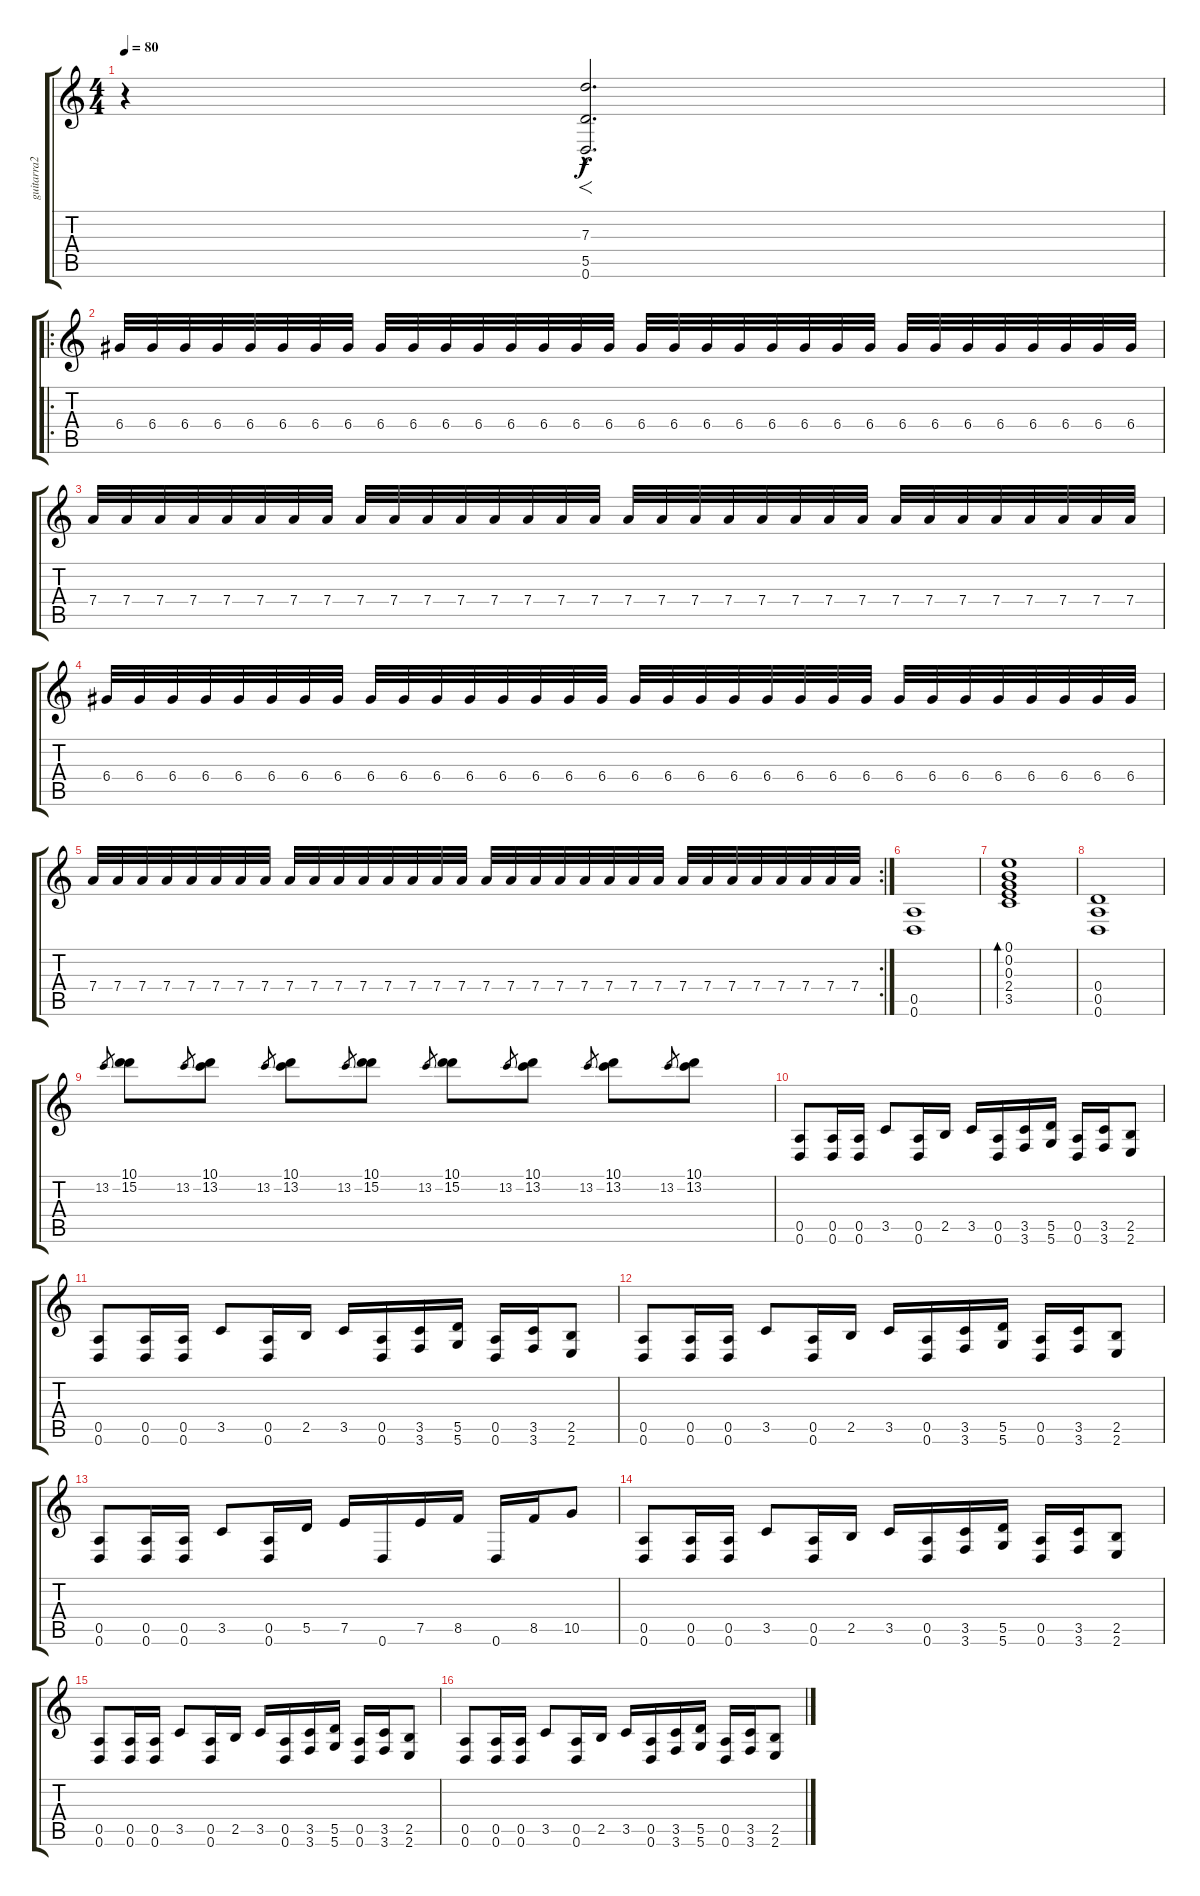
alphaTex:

\track ("guitarra2" "guitarra2") {instrument overdrivenguitar}
\staff {score tabs}
\tuning (E4 B3 G3 D3 A2 D2) {hide}
\ts (4 4)
\tempo 80
\clef g2
\ks c
r.4{dy f instrument overdrivenguitar} (7.3{hac} 5.5{hac} 0.6{hac}).2{f d} |
\ro
6.4.32 6.4.32 6.4.32 6.4.32 6.4.32 6.4.32 6.4.32 6.4.32 6.4.32 6.4.32 6.4.32 6.4.32 6.4.32 6.4.32 6.4.32 6.4.32 6.4.32 6.4.32 6.4.32 6.4.32 6.4.32 6.4.32 6.4.32 6.4.32 6.4.32 6.4.32 6.4.32 6.4.32 6.4.32 6.4.32 6.4.32 6.4.32 |
7.4.32 7.4.32 7.4.32 7.4.32 7.4.32 7.4.32 7.4.32 7.4.32 7.4.32 7.4.32 7.4.32 7.4.32 7.4.32 7.4.32 7.4.32 7.4.32 7.4.32 7.4.32 7.4.32 7.4.32 7.4.32 7.4.32 7.4.32 7.4.32 7.4.32 7.4.32 7.4.32 7.4.32 7.4.32 7.4.32 7.4.32 7.4.32 |
6.4.32 6.4.32 6.4.32 6.4.32 6.4.32 6.4.32 6.4.32 6.4.32 6.4.32 6.4.32 6.4.32 6.4.32 6.4.32 6.4.32 6.4.32 6.4.32 6.4.32 6.4.32 6.4.32 6.4.32 6.4.32 6.4.32 6.4.32 6.4.32 6.4.32 6.4.32 6.4.32 6.4.32 6.4.32 6.4.32 6.4.32 6.4.32 |
\rc 2
7.4.32 7.4.32 7.4.32 7.4.32 7.4.32 7.4.32 7.4.32 7.4.32 7.4.32 7.4.32 7.4.32 7.4.32 7.4.32 7.4.32 7.4.32 7.4.32 7.4.32 7.4.32 7.4.32 7.4.32 7.4.32 7.4.32 7.4.32 7.4.32 7.4.32 7.4.32 7.4.32 7.4.32 7.4.32 7.4.32 7.4.32 7.4.32 |
(0.5 0.6).1{instrument electricguitarjazz} |
(0.1 0.2 0.3 2.4 3.5).1{bd 240} |
(0.4 0.5 0.6).1 |
13.2.8{gr} (10.1 15.2).8{instrument overdrivenguitar} 13.2.8{gr} (10.1 13.2).8 13.2.8{gr} (10.1 13.2).8 13.2.8{gr} (10.1 15.2).8 13.2.8{gr} (10.1 15.2).8 13.2.8{gr} (10.1 13.2).8 13.2.8{gr} (10.1 13.2).8 13.2.8{gr} (10.1 13.2).8 |
(0.5 0.6).8 (0.5 0.6).16 (0.5 0.6).16 3.5.8 (0.5 0.6).16 2.5.16 3.5.16 (0.5 0.6).16 (3.5 3.6).16 (5.5 5.6).16 (0.5 0.6).16 (3.5 3.6).16 (2.5 2.6).8 |
(0.5 0.6).8 (0.5 0.6).16 (0.5 0.6).16 3.5.8 (0.5 0.6).16 2.5.16 3.5.16 (0.5 0.6).16 (3.5 3.6).16 (5.5 5.6).16 (0.5 0.6).16 (3.5 3.6).16 (2.5 2.6).8 |
(0.5 0.6).8 (0.5 0.6).16 (0.5 0.6).16 3.5.8 (0.5 0.6).16 2.5.16 3.5.16 (0.5 0.6).16 (3.5 3.6).16 (5.5 5.6).16 (0.5 0.6).16 (3.5 3.6).16 (2.5 2.6).8 |
(0.5 0.6).8 (0.5 0.6).16 (0.5 0.6).16 3.5.8 (0.5 0.6).16 5.5.16 7.5.16 0.6.16 7.5.16 8.5.16 0.6.16 8.5.16 10.5.8 |
(0.5 0.6).8 (0.5 0.6).16 (0.5 0.6).16 3.5.8 (0.5 0.6).16 2.5.16 3.5.16 (0.5 0.6).16 (3.5 3.6).16 (5.5 5.6).16 (0.5 0.6).16 (3.5 3.6).16 (2.5 2.6).8 |
(0.5 0.6).8 (0.5 0.6).16 (0.5 0.6).16 3.5.8 (0.5 0.6).16 2.5.16 3.5.16 (0.5 0.6).16 (3.5 3.6).16 (5.5 5.6).16 (0.5 0.6).16 (3.5 3.6).16 (2.5 2.6).8 |
(0.5 0.6).8 (0.5 0.6).16 (0.5 0.6).16 3.5.8 (0.5 0.6).16 2.5.16 3.5.16 (0.5 0.6).16 (3.5 3.6).16 (5.5 5.6).16 (0.5 0.6).16 (3.5 3.6).16 (2.5 2.6).8
